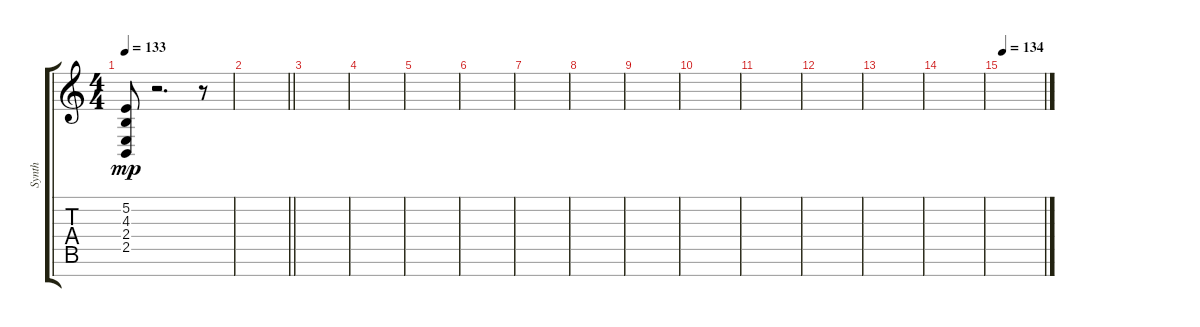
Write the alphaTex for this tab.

\track ("Synth" "Synth") {instrument stringensemble1}
\staff {score tabs}
\tuning (E4 B3 G3 D3 A2 E2 B1) {hide}
\ts (4 4)
\tempo 133
\clef g2
\ks c
(5.2 4.3 2.4 2.5).8{dy mp} r.2{d} r.8 |
\barLineRight lightlight
|
\section ("" "")
|
|
|
|
|
|
|
|
|
|
|
|
\tempo 134
